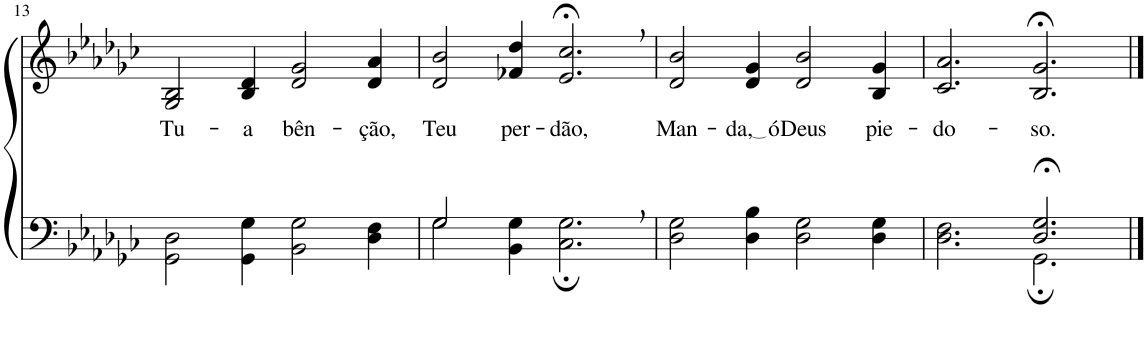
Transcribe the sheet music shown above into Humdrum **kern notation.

**kern	**kern	**text
*part2	*part1	*part1
*staff2	*staff1	*staff1
*I"Parte III e IV	*I"Parte I e II	*
!!LO:PB:g=z
*clefF4	*clefG2	*
*Trd-1c-2	*Trd-1c-2	*
*k[b-e-a-d-g-c-]	*k[b-e-a-d-g-c-]	*
*M6/4	*M6/4	*
=13	=13	=13
!	!	!LO:LY:b
2GG-\ 2D-\	2G-/ 2B-/	Tu-
!	!	!LO:LY:b
4GG-\ 4G-\	4B-/ 4d-/	-a
!	!	!LO:LY:b
2BB-\ 2G-\	2d-/ 2g-/	bên-
!	!	!LO:LY:b
4D-\ 4F\	4d-/ 4a-/	-ção,
=14	=14	=14
*^	*	*
!	!	!	!LO:LY:b
2G-/	2G-\	2d-/ 2b-/	Teu
!	!	!	!LO:LY:b
1ryy	4BB-\ 4G-\	4f-X/ 4dd-/	per-
!	!	!	!LO:LY:b
.	2.C-\; 2.G-\;	2.e-/;<, 2.cc-/;<,	-dão,
=15	=15	=15	=15
!	!	!	!LO:LY:b
*v	*v	*	*
2D-\ 2G-\	2d-/ 2b-/	Man-
!	!	!LO:LY:b
4D-\ 4B-\	4d-/ 4g-/	da, ó
!	!	!LO:LY:b
2D-\ 2G-\	2d-/ 2b-/	Deus
!	!	!LO:LY:b
4D-\ 4G-\	4B-/ 4g-/	pie-
=16	=16	=16
*^	*	*
!	!	!	!LO:LY:b
2.ryy	2.D-\ 2.F\	2.c-/ 2.a-/	-do-
!	!	!	!LO:LY:b
2.D-/;< 2.G-/;<	2.GG-;\	2.B-/;< 2.g-/;<	-so.
*v	*v	*	*
==	==	==
*-	*-	*-
